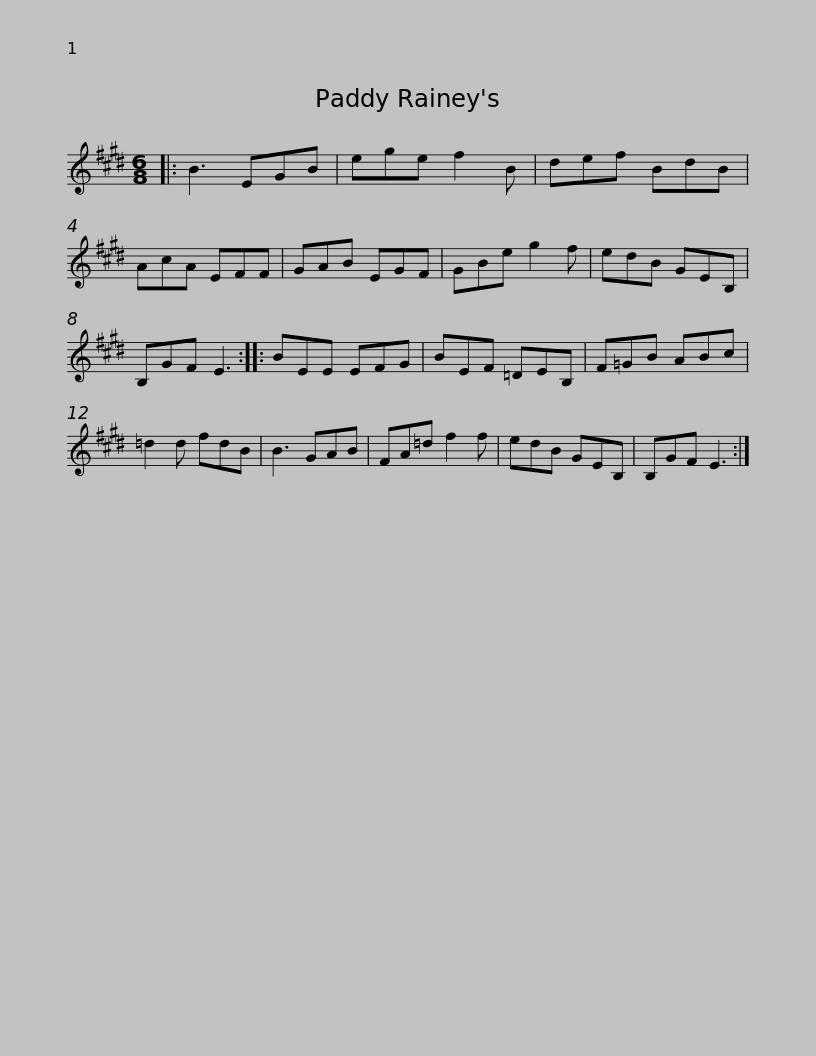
X:1
L:1/8
M:6/8
I:linebreak $
K:E
V:1 treble
V:1
|: B3 EGB | ege f2 B | def BdB | AcA EFF | GAB EGF | %5
 GBe g2 f | edB GEB, |$ B,GF E3 :: BEE EFG | BEF =DEB, | %10
 F=GB ABc | =d2 d fdB | B3 GAB | FA=d f2 f |$ edB GEB, | %15
 B,GF E3 :| %16
